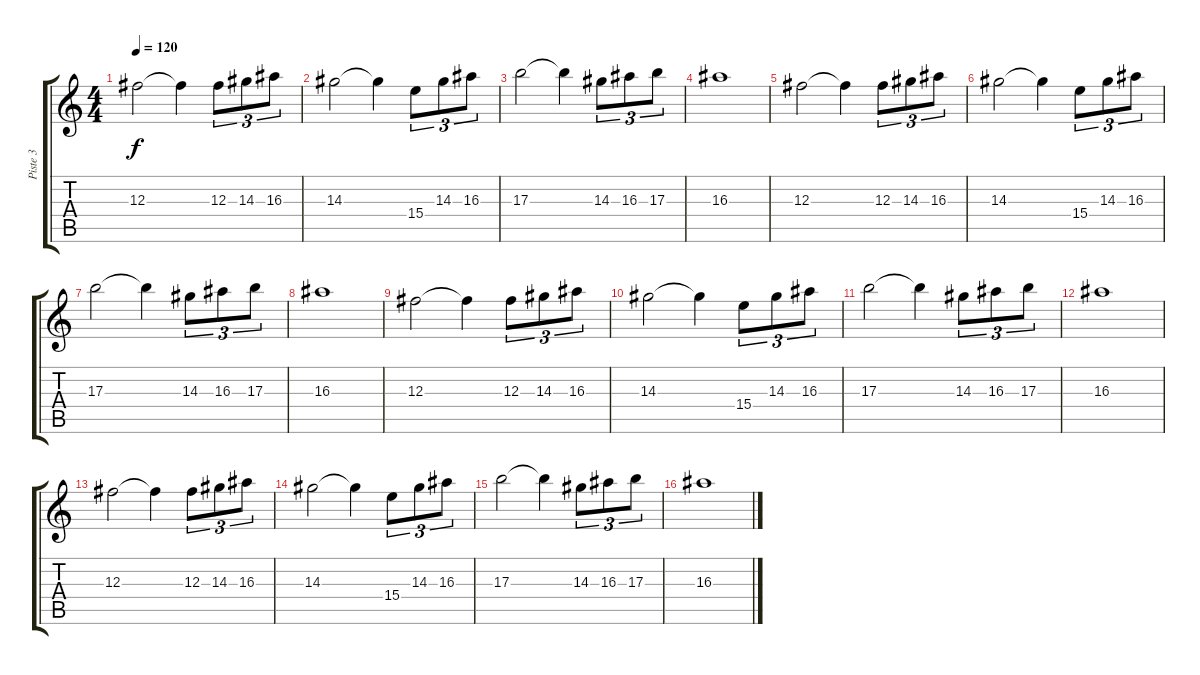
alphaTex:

\track ("Piste 3" "Piste 3") {instrument overdrivenguitar}
\staff {score tabs}
\tuning (Eb4 Bb3 Gb3 Db3 Ab2 Eb2) {hide}
\ts (4 4)
\tempo 120
\clef g2
\ks c
12.3.2{dy f} 12.3{t}.4 12.3.8{tu (3 2)} 14.3.8{tu (3 2)} 16.3.8{tu (3 2)} |
14.3.2 14.3{t}.4 15.4.8{tu (3 2)} 14.3.8{tu (3 2)} 16.3.8{tu (3 2)} |
17.3.2 17.3{t}.4 14.3.8{tu (3 2)} 16.3.8{tu (3 2)} 17.3.8{tu (3 2)} |
16.3.1 |
12.3.2 12.3{t}.4 12.3.8{tu (3 2)} 14.3.8{tu (3 2)} 16.3.8{tu (3 2)} |
14.3.2 14.3{t}.4 15.4.8{tu (3 2)} 14.3.8{tu (3 2)} 16.3.8{tu (3 2)} |
17.3.2 17.3{t}.4 14.3.8{tu (3 2)} 16.3.8{tu (3 2)} 17.3.8{tu (3 2)} |
16.3.1 |
12.3.2 12.3{t}.4 12.3.8{tu (3 2)} 14.3.8{tu (3 2)} 16.3.8{tu (3 2)} |
14.3.2 14.3{t}.4 15.4.8{tu (3 2)} 14.3.8{tu (3 2)} 16.3.8{tu (3 2)} |
17.3.2 17.3{t}.4 14.3.8{tu (3 2)} 16.3.8{tu (3 2)} 17.3.8{tu (3 2)} |
16.3.1 |
12.3.2 12.3{t}.4 12.3.8{tu (3 2)} 14.3.8{tu (3 2)} 16.3.8{tu (3 2)} |
14.3.2 14.3{t}.4 15.4.8{tu (3 2)} 14.3.8{tu (3 2)} 16.3.8{tu (3 2)} |
17.3.2 17.3{t}.4 14.3.8{tu (3 2)} 16.3.8{tu (3 2)} 17.3.8{tu (3 2)} |
16.3.1
